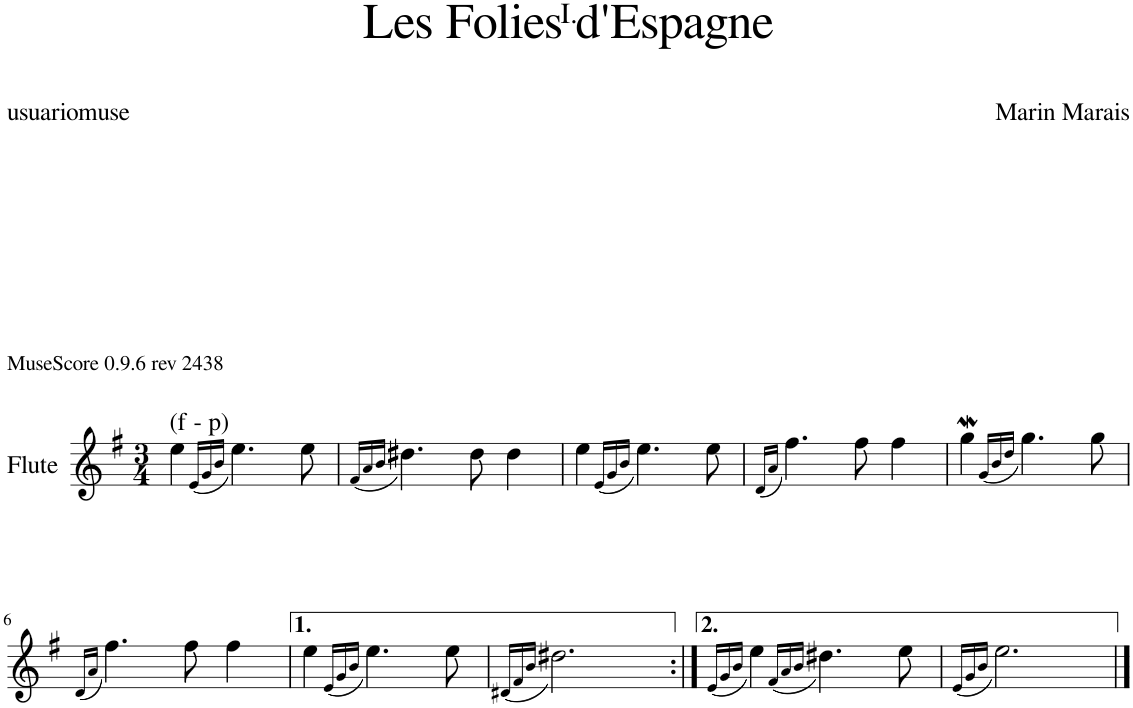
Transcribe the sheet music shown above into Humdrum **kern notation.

**kern
*part1
*staff1
*I"Flute
*I'Fl
*clefG2
*k[f#]
*M3/4
=1
!LO:TX:a:t=(f - p)
4ee\
(16qe/LL
16qg/
16qb/JJ
4.ee\)
8ee\
=2
(16qf#/LL
16qa/
16qb/JJ
4.dd#X\)
8dd#\
4dd#\
=3
4ee\
(16qe/LL
16qg/
16qb/JJ
4.ee\)
8ee\
=4
(16qd/LL
16qa/JJ
4.ff#\)
8ff#\
4ff#\
=5
4ggw\
(16qg/LL
16qb/
16qdd/JJ
4.gg\)
8gg\
!!LO:LB:g=z
=6
(16qd/LL
16qa/JJ
4.ff#\)
8ff#\
4ff#\
=7
4ee\
(16qe/LL
16qg/
16qb/JJ
4.ee\)
8ee\
=8
(16qd#X/LL
16qf#/
16qb/JJ
2.dd#X\)
=9:|!
(16qe/LL
16qg/
16qb/JJ
4ee\)
(16qf#/LL
16qa/
16qb/JJ
4.dd#X\)
8ee\
=10
(16qe/LL
16qg/
16qb/JJ
2.ee\)
==
*-
